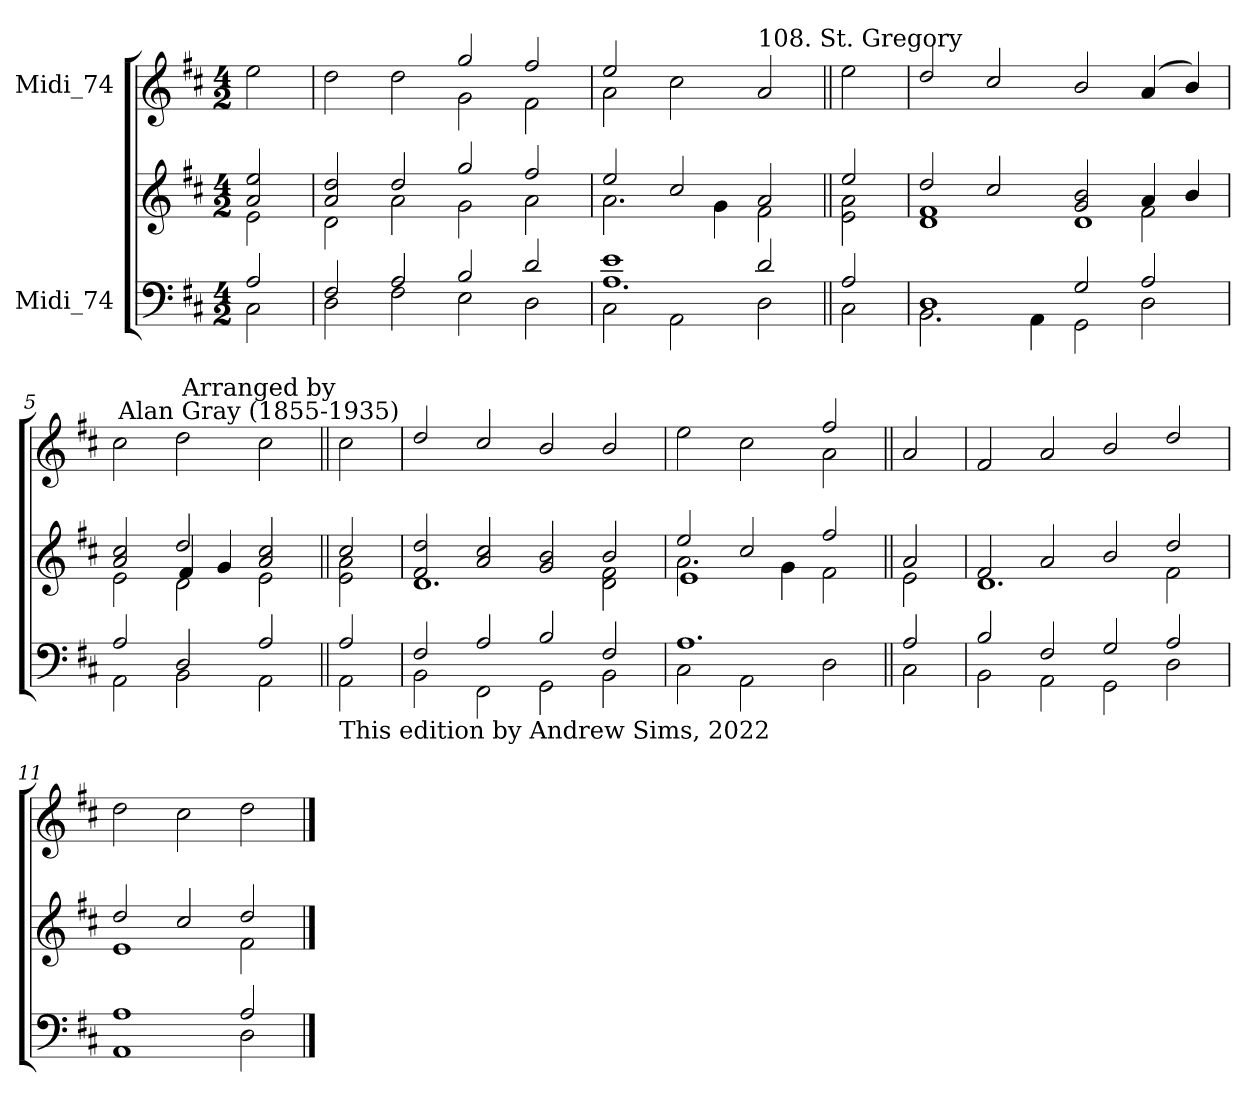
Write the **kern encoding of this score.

**kern	**kern	**kern
*part2	*part2	*part1
*staff3	*staff2	*staff1
*I"Midi_74	*	*I"Midi_74
*clefF4	*clefG2	*clefG2
*k[f#c#]	*k[f#c#]	*k[f#c#]
*D:	*D:	*D:
*M4/2	*M4/2	*M4/2
=	=	=
*^	*^	*^
*	*^	*	*^	*	*
2A/	2ryy	2C#\	2a/ 2ee/	2ryy	2e\	2ee	2ryy
=1	=1	=1	=1	=1	=1	=1	=1
2F#/	0ryy	2D\	2a/ 2dd/	0ryy	2d\	2dd	1ryy
2A/	.	2F#\	2dd/	.	2a\	2dd	.
2B/	.	2E\	2gg/	.	2g\	2gg	2g\
2d/	.	2D\	2ff#/	.	2a\	2ff#	2f#\
=2	=2	=2	=2	=2	=2	=2	=2
1e/	1.A\	2C#\	2ee/	1.ryy	2.a\	2ee	2a\
.	.	2AA\	2cc#/	.	.	2cc#	1ryy
.	.	.	.	.	4g\	.	.
!	!	!	!	!	!	!LO:TX:a:t=108. St. Gregory	!
2d/	.	2D\	2a/	.	2f#\	2a	.
=3||	=3||	=3||	=3||	=3||	=3||	=3||	=3||
2A/	2ryy	2C#\	2ee/	2ryy	2e\ 2a\	2ee	2ryy
=4	=4	=4	=4	=4	=4	=4	=4
1D/	0ryy	2.BB\	2dd/	1.ryy	1d\ 1f#\	2dd	0ryy
.	.	.	2cc#/	.	.	2cc#	.
.	.	4AA\	.	.	.	.	.
2G/	.	2GG\	2g/ 2b/	.	1d\	2b	.
2A/	.	2D\	4a/	2f#\	.	(<4a	.
.	.	.	4b/	.	.	4b/)	.
=5	=5	=5	=5	=5	=5	=5	=5
2A/	1.ryy	2AA\	2a/ 2cc#/	2ryy	2e\	2cc#	1.ryy
2D/	.	2BB\	2dd/	4f#/	2d\	2dd	.
.	.	.	.	4g/	.	.	.
!	!	!	!	!	!	!LO:TX:a:cj:t=Arranged by\nAlan Gray (1855-1935)	!
2A/	.	2AA\	2a/ 2cc#/	2ryy	2e\	2cc#	.
!!LO:LB:g=z	!!
=6||	=6||	=6||	=6||	=6||	=6||	=6||	=6||
!LO:TX:b:t=This edition by Andrew Sims, 2022	!	!	!	!	!	!	!
2A/	2ryy	2AA\	2cc#/	2ryy	2e\ 2a\	2cc#	2ryy
=7	=7	=7	=7	=7	=7	=7	=7
2F#/	0ryy	2BB\	2f#/ 2dd/	0ryy	1.d\	2dd	0ryy
2A/	.	2FF#\	2a/ 2cc#/	.	.	2cc#	.
2B/	.	2GG\	2g/ 2b/	.	.	2b	.
2F#/	.	2BB\	2b/	.	2d\ 2f#\	2b	.
=8	=8	=8	=8	=8	=8	=8	=8
1.A/	1.ryy	2C#\	2ee/	2.a\	1e\	2ee	1ryy
.	.	2AA\	2cc#/	.	.	2cc#	.
.	.	.	.	4g\	.	.	.
.	.	2D\	2ff#/	2ryy	2f#\	2ff#	2a\
=9||	=9||	=9||	=9||	=9||	=9||	=9||	=9||
2A/	2ryy	2C#\	2a/	2ryy	2e\	2a	2ryy
=10	=10	=10	=10	=10	=10	=10	=10
2B/	0ryy	2BB\	2f#/	0ryy	1.d\	2f#	0ryy
2F#/	.	2AA\	2a/	.	.	2a	.
2G/	.	2GG\	2b/	.	.	2b/	.
2A/	.	2D\	2dd/	.	2f#\	2dd	.
=11	=11	=11	=11	=11	=11	=11	=11
1A/	1.ryy	1AA\	2dd/	1.ryy	1e\	2dd	1.ryy
.	.	.	2cc#/	.	.	2cc#	.
2A/	.	2D\	2dd/	.	2f#\	2dd	.
*v	*v	*v	*	*	*	*v	*v
*	*v	*v	*v	*
==	==	==
*-	*-	*-
